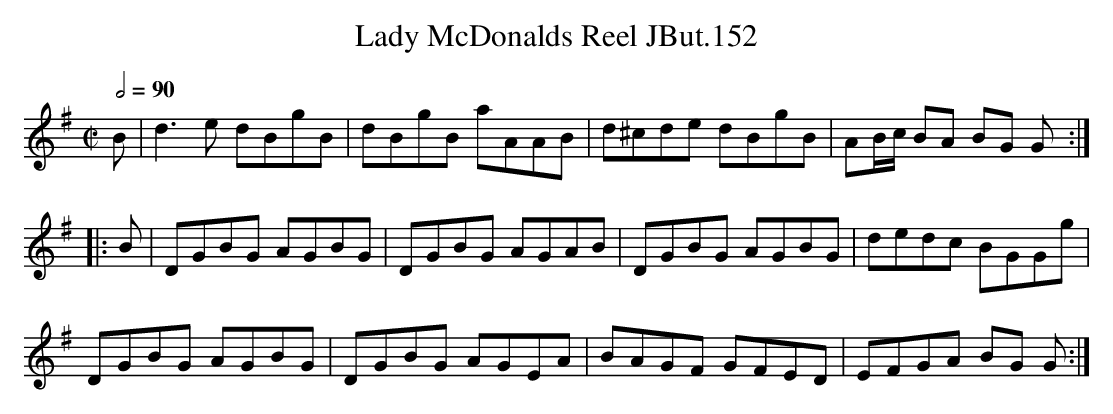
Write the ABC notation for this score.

X:1
T:Lady McDonalds Reel JBut.152
M:C|
L:1/8
Q:2/4=90
K:G
B | d3e dBgB | dBgB aAAB | d^cde dBgB | AB/c/ BA BG G :|
|: B | DGBG AGBG | DGBG AGAB | DGBG AGBG | dedc BGGg |
DGBG AGBG | DGBG AGEA | BAGF GFED | EFGA BG G :|
